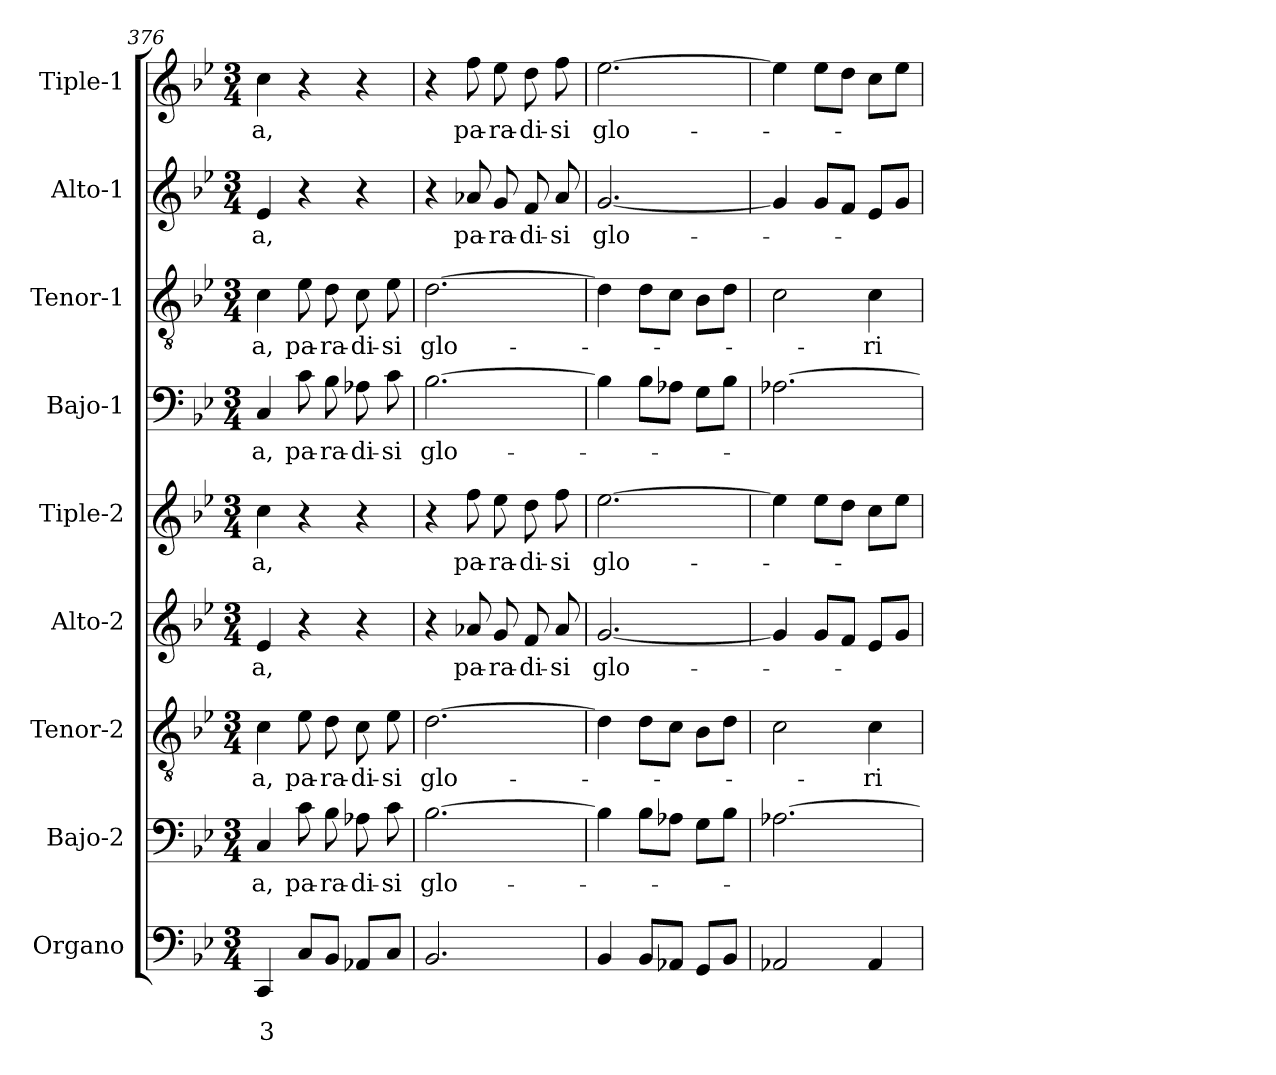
**kern	**text	**text	**kern	**text	**kern	**text	**kern	**text	**kern	**text	**kern	**text	**kern	**text	**kern	**text	**kern	**text
*part9	*part9	*part9	*part8	*part8	*part7	*part7	*part6	*part6	*part5	*part5	*part4	*part4	*part3	*part3	*part2	*part2	*part1	*part1
*staff9	*staff9	*staff9	*staff8	*staff8	*staff7	*staff7	*staff6	*staff6	*staff5	*staff5	*staff4	*staff4	*staff3	*staff3	*staff2	*staff2	*staff1	*staff1
*I"Organo	*	*	*I"Bajo-2	*	*I"Tenor-2	*	*I"Alto-2	*	*I"Tiple-2	*	*I"Bajo-1	*	*I"Tenor-1	*	*I"Alto-1	*	*I"Tiple-1	*
*	*	*	*I'B-2	*	*I'T-2	*	*I'A-2	*	*	*	*I'B1	*	*I'T1	*	*I'A1	*	*	*
!!LO:PB:g=z
*clefF4	*	*	*clefF4	*	*clefGv2	*	*clefG2	*	*clefG2	*	*clefF4	*	*clefGv2	*	*clefG2	*	*clefG2	*
*k[b-e-]	*	*	*k[b-e-]	*	*k[b-e-]	*	*k[b-e-]	*	*k[b-e-]	*	*k[b-e-]	*	*k[b-e-]	*	*k[b-e-]	*	*k[b-e-]	*
*B-:	*	*	*B-:	*	*B-:	*	*B-:	*	*B-:	*	*B-:	*	*B-:	*	*B-:	*	*B-:	*
*M3/4	*	*	*M3/4	*	*M3/4	*	*M3/4	*	*M3/4	*	*M3/4	*	*M3/4	*	*M3/4	*	*M3/4	*
=376	=376	=376	=376	=376	=376	=376	=376	=376	=376	=376	=376	=376	=376	=376	=376	=376	=376	=376
!	!	!LO:LY:b	!	!	!	!	!	!	!	!	!	!	!	!	!	!	!	!
!	!	!	!	!LO:LY:b	!	!	!	!	!	!	!	!	!	!	!	!	!	!
!	!	!	!	!	!	!LO:LY:b	!	!	!	!	!	!	!	!	!	!	!	!
!	!	!	!	!	!	!	!	!LO:LY:b	!	!	!	!	!	!	!	!	!	!
!	!	!	!	!	!	!	!	!	!	!LO:LY:b	!	!	!	!	!	!	!	!
!	!	!	!	!	!	!	!	!	!	!	!	!LO:LY:b	!	!	!	!	!	!
!	!	!	!	!	!	!	!	!	!	!	!	!	!	!LO:LY:b	!	!	!	!
!	!	!	!	!	!	!	!	!	!	!	!	!	!	!	!	!LO:LY:b	!	!
!	!	!	!	!	!	!	!	!	!	!	!	!	!	!	!	!	!	!LO:LY:b
4CC/	.	3	4C/	-a,	4c\	-a,	4e-/	-a,	4cc\	-a,	4C/	-a,	4c\	-a,	4e-/	-a,	4cc\	-a,
!	!	!	!	!LO:LY:b	!	!	!	!	!	!	!	!	!	!	!	!	!	!
!	!	!	!	!	!	!LO:LY:b	!	!	!	!	!	!	!	!	!	!	!	!
!	!	!	!	!	!	!	!	!	!	!	!	!LO:LY:b	!	!	!	!	!	!
!	!	!	!	!	!	!	!	!	!	!	!	!	!	!LO:LY:b	!	!	!	!
8C/L	.	.	8c\	pa-	8e-\	pa-	4r	.	4r	.	8c\	pa-	8e-\	pa-	4r	.	4r	.
!	!	!	!	!LO:LY:b	!	!	!	!	!	!	!	!	!	!	!	!	!	!
!	!	!	!	!	!	!LO:LY:b	!	!	!	!	!	!	!	!	!	!	!	!
!	!	!	!	!	!	!	!	!	!	!	!	!LO:LY:b	!	!	!	!	!	!
!	!	!	!	!	!	!	!	!	!	!	!	!	!	!LO:LY:b	!	!	!	!
8BB-/J	.	.	8B-\	-ra-	8d\	-ra-	.	.	.	.	8B-\	-ra-	8d\	-ra-	.	.	.	.
!	!	!	!	!LO:LY:b	!	!	!	!	!	!	!	!	!	!	!	!	!	!
!	!	!	!	!	!	!LO:LY:b	!	!	!	!	!	!	!	!	!	!	!	!
!	!	!	!	!	!	!	!	!	!	!	!	!LO:LY:b	!	!	!	!	!	!
!	!	!	!	!	!	!	!	!	!	!	!	!	!	!LO:LY:b	!	!	!	!
8AA-X/L	.	.	8A-X\	-di-	8c\	-di-	4r	.	4r	.	8A-X\	-di-	8c\	-di-	4r	.	4r	.
!	!	!	!	!LO:LY:b	!	!	!	!	!	!	!	!	!	!	!	!	!	!
!	!	!	!	!	!	!LO:LY:b	!	!	!	!	!	!	!	!	!	!	!	!
!	!	!	!	!	!	!	!	!	!	!	!	!LO:LY:b	!	!	!	!	!	!
!	!	!	!	!	!	!	!	!	!	!	!	!	!	!LO:LY:b	!	!	!	!
8C/J	.	.	8c\	-si	8e-\	-si	.	.	.	.	8c\	-si	8e-\	-si	.	.	.	.
=377	=377	=377	=377	=377	=377	=377	=377	=377	=377	=377	=377	=377	=377	=377	=377	=377	=377	=377
!	!	!	!	!LO:LY:b	!	!	!	!	!	!	!	!	!	!	!	!	!	!
!	!	!	!	!	!	!LO:LY:b	!	!	!	!	!	!	!	!	!	!	!	!
!	!	!	!	!	!	!	!	!	!	!	!	!LO:LY:b	!	!	!	!	!	!
!	!	!	!	!	!	!	!	!	!	!	!	!	!	!LO:LY:b	!	!	!	!
2.BB-/	.	.	[2.B-\	glo-	[2.d\	glo-	4r	.	4r	.	[2.B-\	glo-	[2.d\	glo-	4r	.	4r	.
!	!	!	!	!	!	!	!	!LO:LY:b	!	!	!	!	!	!	!	!	!	!
!	!	!	!	!	!	!	!	!	!	!LO:LY:b	!	!	!	!	!	!	!	!
!	!	!	!	!	!	!	!	!	!	!	!	!	!	!	!	!LO:LY:b	!	!
!	!	!	!	!	!	!	!	!	!	!	!	!	!	!	!	!	!	!LO:LY:b
.	.	.	.	.	.	.	8a-X/	pa-	8ff\	pa-	.	.	.	.	8a-X/	pa-	8ff\	pa-
!	!	!	!	!	!	!	!	!LO:LY:b	!	!	!	!	!	!	!	!	!	!
!	!	!	!	!	!	!	!	!	!	!LO:LY:b	!	!	!	!	!	!	!	!
!	!	!	!	!	!	!	!	!	!	!	!	!	!	!	!	!LO:LY:b	!	!
!	!	!	!	!	!	!	!	!	!	!	!	!	!	!	!	!	!	!LO:LY:b
.	.	.	.	.	.	.	8g/	-ra-	8ee-\	-ra-	.	.	.	.	8g/	-ra-	8ee-\	-ra-
!	!	!	!	!	!	!	!	!LO:LY:b	!	!	!	!	!	!	!	!	!	!
!	!	!	!	!	!	!	!	!	!	!LO:LY:b	!	!	!	!	!	!	!	!
!	!	!	!	!	!	!	!	!	!	!	!	!	!	!	!	!LO:LY:b	!	!
!	!	!	!	!	!	!	!	!	!	!	!	!	!	!	!	!	!	!LO:LY:b
.	.	.	.	.	.	.	8f/	-di-	8dd\	-di-	.	.	.	.	8f/	-di-	8dd\	-di-
!	!	!	!	!	!	!	!	!LO:LY:b	!	!	!	!	!	!	!	!	!	!
!	!	!	!	!	!	!	!	!	!	!LO:LY:b	!	!	!	!	!	!	!	!
!	!	!	!	!	!	!	!	!	!	!	!	!	!	!	!	!LO:LY:b	!	!
!	!	!	!	!	!	!	!	!	!	!	!	!	!	!	!	!	!	!LO:LY:b
.	.	.	.	.	.	.	8a-/	-si	8ff\	-si	.	.	.	.	8a-/	-si	8ff\	-si
=378	=378	=378	=378	=378	=378	=378	=378	=378	=378	=378	=378	=378	=378	=378	=378	=378	=378	=378
!	!	!	!	!	!	!	!	!LO:LY:b	!	!	!	!	!	!	!	!	!	!
!	!	!	!	!	!	!	!	!	!	!LO:LY:b	!	!	!	!	!	!	!	!
!	!	!	!	!	!	!	!	!	!	!	!	!	!	!	!	!LO:LY:b	!	!
!	!	!	!	!	!	!	!	!	!	!	!	!	!	!	!	!	!	!LO:LY:b
4BB-/	.	.	4B-\]	.	4d\]	.	[2.g/	glo-	[2.ee-\	glo-	4B-\]	.	4d\]	.	[2.g/	glo-	[2.ee-\	glo-
8BB-/L	.	.	8B-\L	.	8d\L	.	.	.	.	.	8B-\L	.	8d\L	.	.	.	.	.
8AA-X/J	.	.	8A-X\J	.	8c\J	.	.	.	.	.	8A-X\J	.	8c\J	.	.	.	.	.
8GG/L	.	.	8G\L	.	8B-\L	.	.	.	.	.	8G\L	.	8B-\L	.	.	.	.	.
8BB-/J	.	.	8B-\J	.	8d\J	.	.	.	.	.	8B-\J	.	8d\J	.	.	.	.	.
=379	=379	=379	=379	=379	=379	=379	=379	=379	=379	=379	=379	=379	=379	=379	=379	=379	=379	=379
2AA-X/	.	.	[2.A-X\	.	2c\	.	4g/]	.	4ee-\]	.	[2.A-X\	.	2c\	.	4g/]	.	4ee-\]	.
.	.	.	.	.	.	.	8g/L	.	8ee-\L	.	.	.	.	.	8g/L	.	8ee-\L	.
.	.	.	.	.	.	.	8f/J	.	8dd\J	.	.	.	.	.	8f/J	.	8dd\J	.
!	!	!	!	!	!	!LO:LY:b	!	!	!	!	!	!	!	!	!	!	!	!
!	!	!	!	!	!	!	!	!	!	!	!	!	!	!LO:LY:b	!	!	!	!
4AA-/	.	.	.	.	4c\	-ri-	8e-/L	.	8cc\L	.	.	.	4c\	-ri-	8e-/L	.	8cc\L	.
.	.	.	.	.	.	.	8g/J	.	8ee-\J	.	.	.	.	.	8g/J	.	8ee-\J	.
=	=	=	=	=	=	=	=	=	=	=	=	=	=	=	=	=	=	=
*-	*-	*-	*-	*-	*-	*-	*-	*-	*-	*-	*-	*-	*-	*-	*-	*-	*-	*-
